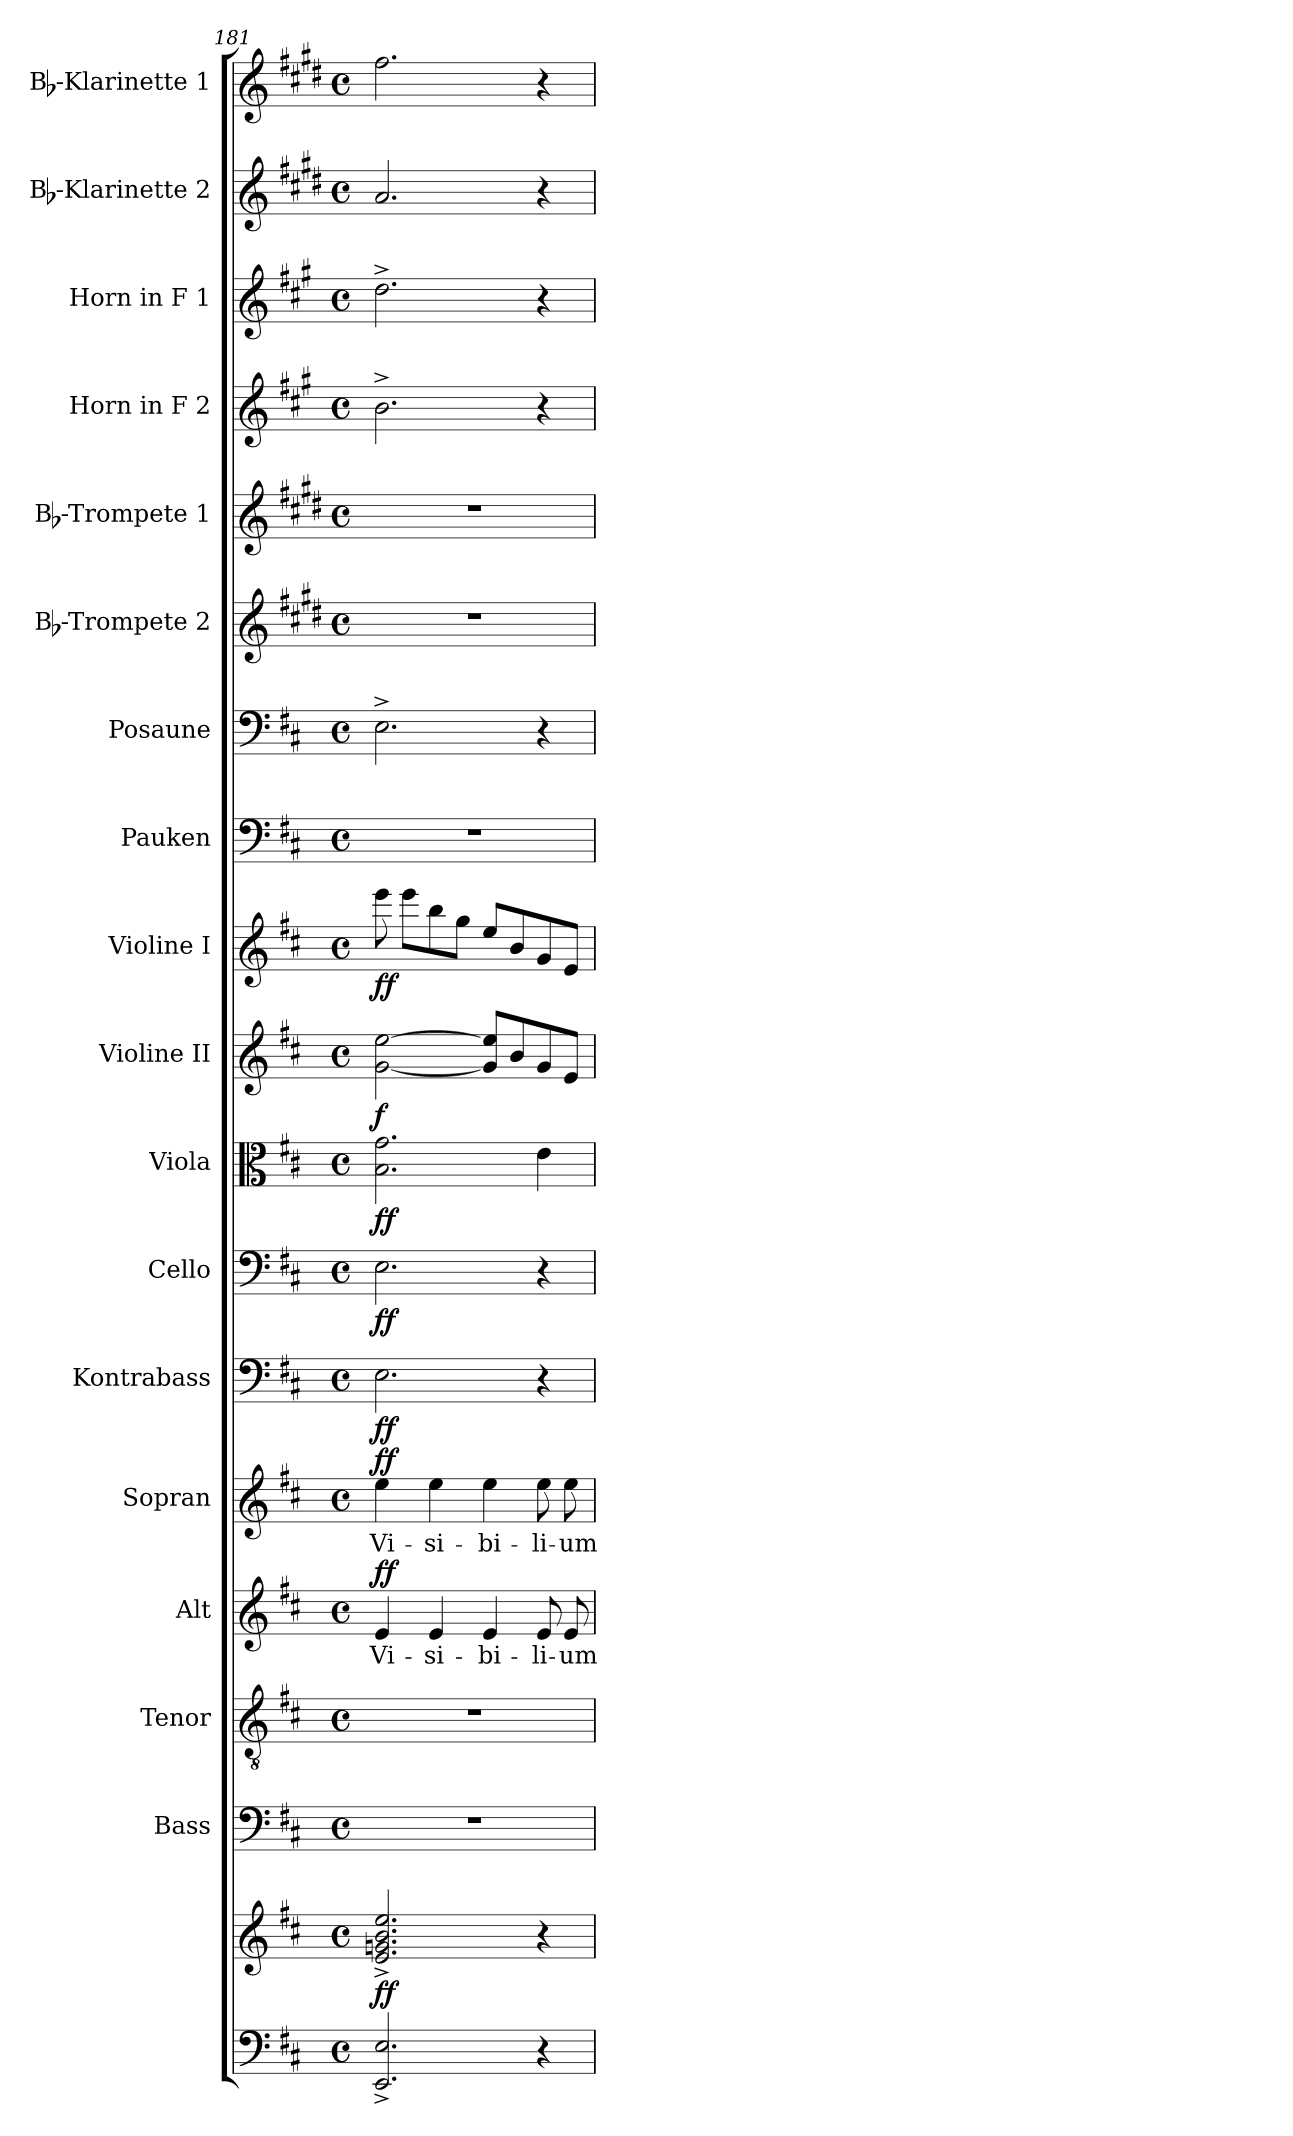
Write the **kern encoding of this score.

**kern	**kern	**dynam	**kern	**kern	**kern	**text	**dynam	**kern	**text	**dynam	**kern	**dynam	**kern	**dynam	**kern	**dynam	**kern	**dynam	**kern	**dynam	**kern	**kern	**kern	**kern	**kern	**kern	**kern	**kern
*part18	*part18	*part18	*part17	*part16	*part15	*part15	*part15	*part14	*part14	*part14	*part13	*part13	*part12	*part12	*part11	*part11	*part10	*part10	*part9	*part9	*part8	*part7	*part6	*part5	*part4	*part3	*part2	*part1
*staff19	*staff18	*staff18/19	*staff17	*staff16	*staff15	*staff15	*staff15	*staff14	*staff14	*staff14	*staff13	*staff13	*staff12	*staff12	*staff11	*staff11	*staff10	*staff10	*staff9	*staff9	*staff8	*staff7	*staff6	*staff5	*staff4	*staff3	*staff2	*staff1
*	*	*	*I"Bass	*I"Tenor	*I"Alt	*	*	*I"Sopran	*	*	*I"Kontrabass	*	*I"Cello	*	*I"Viola	*	*I"Violine II	*	*I"Violine I	*	*I"Pauken	*I"Posaune	*I"Bb-Trompete 2	*I"Bb-Trompete 1	*I"Horn in F 2	*I"Horn in F 1	*I"Bb-Klarinette 2	*I"Bb-Klarinette 1
*	*	*	*I'B.	*I'T.	*I'A.	*	*	*I'S.	*	*	*I'Kb.	*	*	*	*I'Vla.	*	*I'Vl. II	*	*I'Vl. I	*	*I'Pk.	*I'Pos.	*I'Bb Trp. 2	*I'Bb Trp. 1	*	*	*I'Bb Kl. 2	*I'Bb Kl. 1
*clefF4	*clefG2	*	*clefF4	*clefGv2	*clefG2	*	*	*clefG2	*	*	*clefF4	*	*clefF4	*	*clefC3	*	*clefG2	*	*clefG2	*	*clefF4	*clefF4	*clefG2	*clefG2	*clefG2	*clefG2	*clefG2	*clefG2
*	*	*	*	*	*	*	*	*	*	*	*ITrd7c12	*	*	*	*	*	*	*	*	*	*	*	*ITrd1c2	*ITrd1c2	*ITrd4c7	*ITrd4c7	*ITrd1c2	*ITrd1c2
*k[f#c#]	*k[f#c#]	*	*k[f#c#]	*k[f#c#]	*k[f#c#]	*	*	*k[f#c#]	*	*	*k[f#c#]	*	*k[f#c#]	*	*k[f#c#]	*	*k[f#c#]	*	*k[f#c#]	*	*k[f#c#]	*k[f#c#]	*k[f#c#]	*k[f#c#]	*k[f#c#]	*k[f#c#]	*k[f#c#]	*k[f#c#]
*D:	*D:	*	*D:	*D:	*D:	*	*	*D:	*	*	*D:	*	*D:	*	*D:	*	*D:	*	*D:	*	*D:	*D:	*D:	*D:	*D:	*D:	*D:	*D:
*M4/4	*M4/4	*	*M4/4	*M4/4	*M4/4	*	*	*M4/4	*	*	*M4/4	*	*M4/4	*	*M4/4	*	*M4/4	*	*M4/4	*	*M4/4	*M4/4	*M4/4	*M4/4	*M4/4	*M4/4	*M4/4	*M4/4
*met(c)	*met(c)	*	*met(c)	*met(c)	*met(c)	*	*	*met(c)	*	*	*met(c)	*	*met(c)	*	*met(c)	*	*met(c)	*	*met(c)	*	*met(c)	*met(c)	*met(c)	*met(c)	*met(c)	*met(c)	*met(c)	*met(c)
=181	=181	=181	=181	=181	=181	=181	=181	=181	=181	=181	=181	=181	=181	=181	=181	=181	=181	=181	=181	=181	=181	=181	=181	=181	=181	=181	=181	=181
!	!	!LO:DY:b	!	!	!	!LO:LY:b	!LO:DY:a	!	!LO:LY:b	!LO:DY:a	!	!LO:DY:b	!	!LO:DY:b	!	!LO:DY:b	!	!LO:DY:b	!	!LO:DY:b	!	!	!	!	!	!	!	!
2.EE/^< 2.E/^<	2.e/^< 2.gn/^< 2.b/^< 2.ee/^<	ff	1r	1r	4e/	Vi-	ff	4ee\	Vi-	ff	2.EE\	ff	2.E\	ff	2.B\ 2.g\	ff	[2g\ [2ee\	f	8eee\	ff	1r	2.E^>\	1r	1r	2.e^>\	2.g^>\	2.g/	2.ee\
.	.	.	.	.	.	.	.	.	.	.	.	.	.	.	.	.	.	.	8eee\L	.	.	.	.	.	.	.	.	.
!	!	!	!	!	!	!LO:LY:b	!	!	!LO:LY:b	!	!	!	!	!	!	!	!	!	!	!	!	!	!	!	!	!	!	!
.	.	.	.	.	4e/	-si-	.	4ee\	-si-	.	.	.	.	.	.	.	.	.	8bb\	.	.	.	.	.	.	.	.	.
.	.	.	.	.	.	.	.	.	.	.	.	.	.	.	.	.	.	.	8gg\J	.	.	.	.	.	.	.	.	.
!	!	!	!	!	!	!LO:LY:b	!	!	!LO:LY:b	!	!	!	!	!	!	!	!	!	!	!	!	!	!	!	!	!	!	!
.	.	.	.	.	4e/	-bi-	.	4ee\	-bi-	.	.	.	.	.	.	.	8g/] 8ee/]L	.	8ee/L	.	.	.	.	.	.	.	.	.
.	.	.	.	.	.	.	.	.	.	.	.	.	.	.	.	.	8b/	.	8b/	.	.	.	.	.	.	.	.	.
!	!	!	!	!	!	!LO:LY:b	!	!	!LO:LY:b	!	!	!	!	!	!	!	!	!	!	!	!	!	!	!	!	!	!	!
4r	4r	.	.	.	8e/	-li-	.	8ee\	-li-	.	4r	.	4r	.	4e\	.	8g/	.	8g/	.	.	4r	.	.	4r	4r	4r	4r
!	!	!	!	!	!	!LO:LY:b	!	!	!LO:LY:b	!	!	!	!	!	!	!	!	!	!	!	!	!	!	!	!	!	!	!
.	.	.	.	.	8e/	-um	.	8ee\	-um	.	.	.	.	.	.	.	8e/J	.	8e/J	.	.	.	.	.	.	.	.	.
=	=	=	=	=	=	=	=	=	=	=	=	=	=	=	=	=	=	=	=	=	=	=	=	=	=	=	=	=
*-	*-	*-	*-	*-	*-	*-	*-	*-	*-	*-	*-	*-	*-	*-	*-	*-	*-	*-	*-	*-	*-	*-	*-	*-	*-	*-	*-	*-
